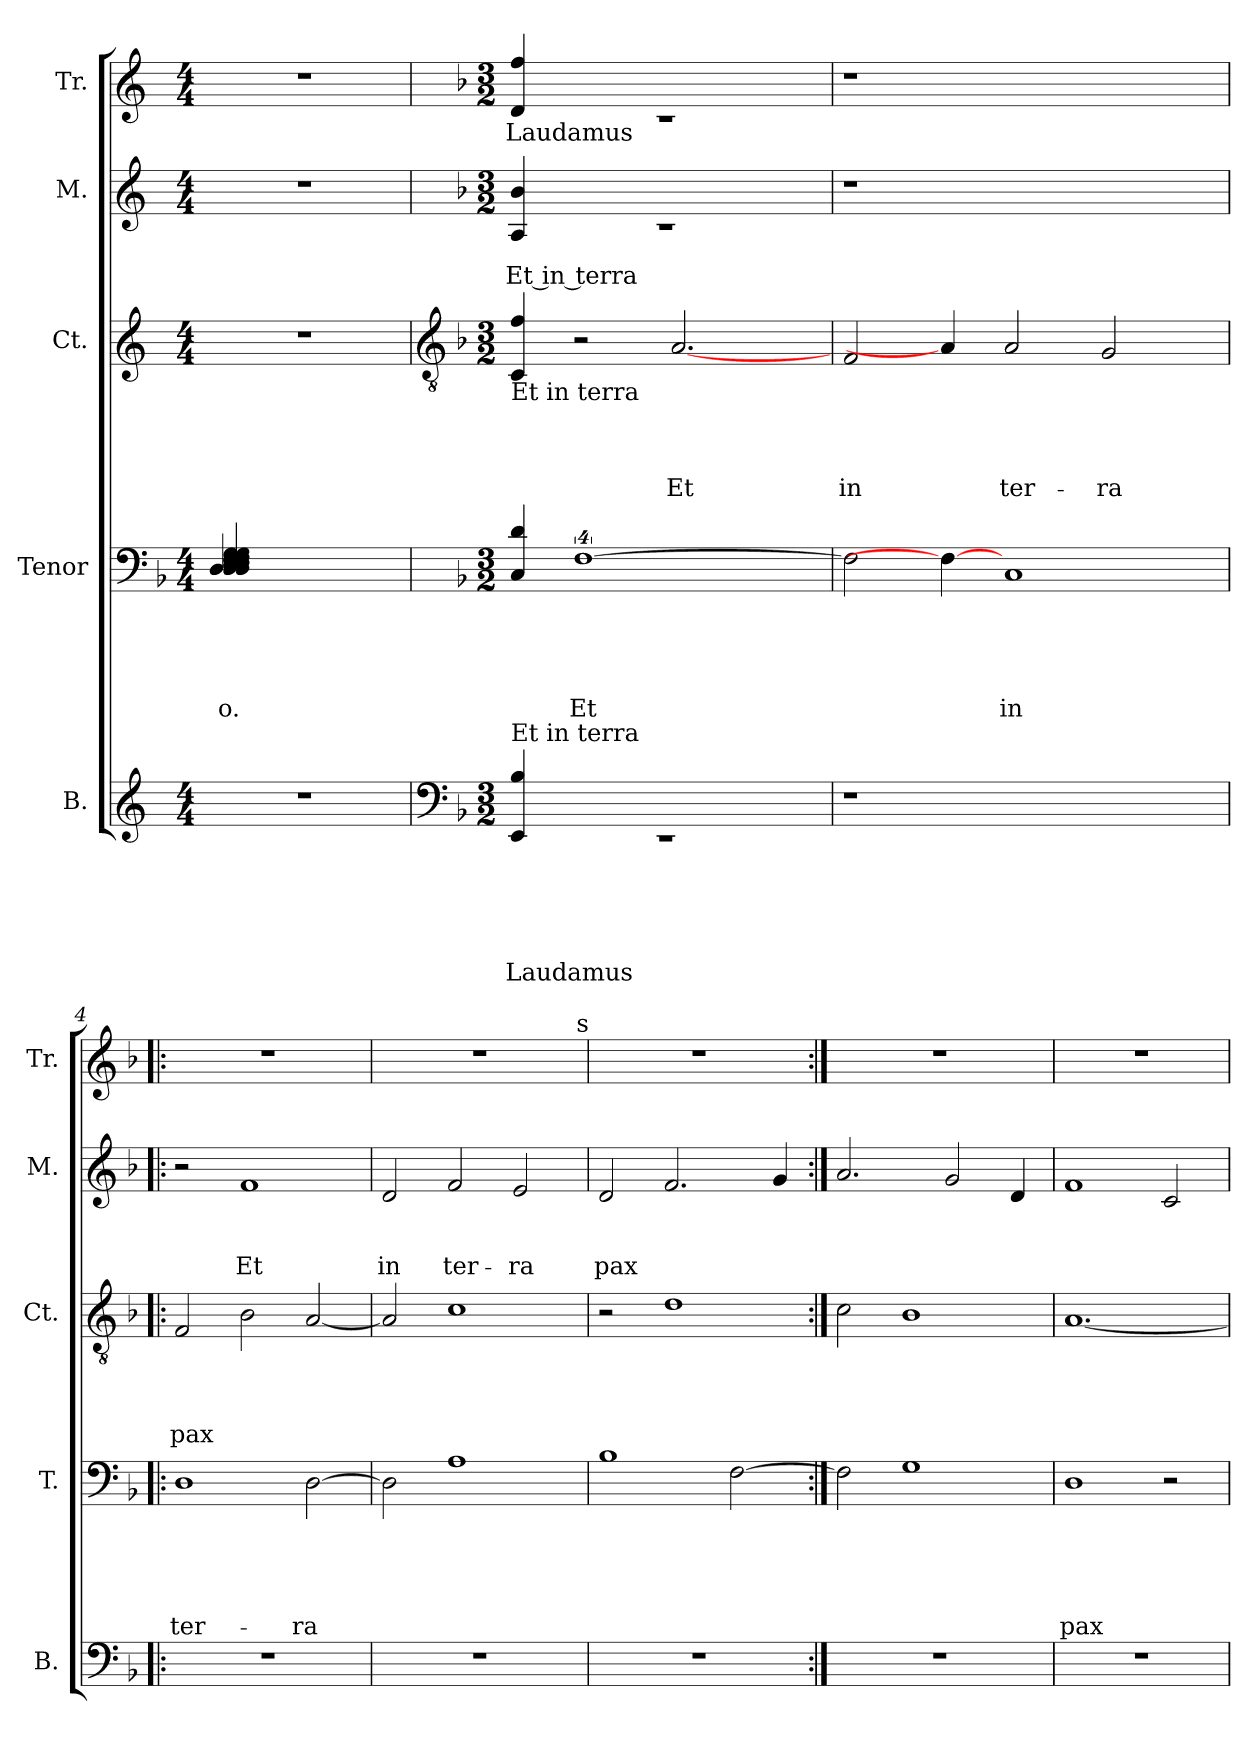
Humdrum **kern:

**kern	**text	**text	**text	**text	**text	**text	**kern	**text	**text	**text	**text	**text	**kern	**text	**text	**text	**text	**kern	**text	**text	**text	**kern	**text
*part5	*part5	*part5	*part5	*part5	*part5	*part5	*part4	*part4	*part4	*part4	*part4	*part4	*part3	*part3	*part3	*part3	*part3	*part2	*part2	*part2	*part2	*part1	*part1
*staff5	*staff5	*staff5	*staff5	*staff5	*staff5	*staff5	*staff4	*staff4	*staff4	*staff4	*staff4	*staff4	*staff3	*staff3	*staff3	*staff3	*staff3	*staff2	*staff2	*staff2	*staff2	*staff1	*staff1
*I"B.	*	*	*	*	*	*	*I"Tenor	*	*	*	*	*	*I"Ct.	*	*	*	*	*I"M.	*	*	*	*I"Tr.	*
*I'B.	*	*	*	*	*	*	*I'T.	*	*	*	*	*	*I'Ct.	*	*	*	*	*I'M.	*	*	*	*I'Tr.	*
*clefG2	*	*	*	*	*	*	*clefF4	*	*	*	*	*	*clefG2	*	*	*	*	*clefG2	*	*	*	*clefG2	*
*k[]	*	*	*	*	*	*	*k[b-]	*	*	*	*	*	*k[]	*	*	*	*	*k[]	*	*	*	*k[]	*
*C:	*	*	*	*	*	*	*F:	*	*	*	*	*	*C:	*	*	*	*	*C:	*	*	*	*C:	*
*M4/4	*	*	*	*	*	*	*M4/4	*	*	*	*	*	*M4/4	*	*	*	*	*M4/4	*	*	*	*M4/4	*
=1	=1	=1	=1	=1	=1	=1	=1	=1	=1	=1	=1	=1	=1	=1	=1	=1	=1	=1	=1	=1	=1	=1	=1
!	!	!	!	!	!	!	!	!	!	!	!	!LO:LY:b	!	!	!	!	!	!	!	!	!	!	!
*	*	*	*	*	*	*	*^	*	*	*	*	*	*	*	*	*	*	*	*	*	*	*	*
!	!	!	!	!	!	!	!	!	!	!	!	!	!LO:LY:b	!	!	!	!	!	!	!	!	!	!	!
1r	.	.	.	.	.	.	(4D/ 4D/ 4E/ 4E/ 4E/ 4E/ 4F/ 4F/ 4F/ 4F/ 4G/ 4G/	4D/	.	.	.	.	-o.	1r	.	.	.	.	1r	.	.	.	1r	.
.	.	.	.	.	.	.	2.ryy	2.ryy	.	.	.	.	.	.	.	.	.	.	.	.	.	.	.	.
*	*	*	*	*	*	*	*v	*v	*	*	*	*	*	*	*	*	*	*	*	*	*	*	*	*
!!LO:LB:g=z
=2	=2	=2	=2	=2	=2	=2	=2	=2	=2	=2	=2	=2	=2	=2	=2	=2	=2	=2	=2	=2	=2	=2	=2
*clefF4	*	*	*	*	*	*	*	*	*	*	*	*	*clefGv2	*	*	*	*	*	*	*	*	*	*
*k[b-]	*	*	*	*	*	*	*	*	*	*	*	*	*k[b-]	*	*	*	*	*k[b-]	*	*	*	*k[b-]	*
*F:	*	*	*	*	*	*	*	*	*	*	*	*	*F:	*	*	*	*	*F:	*	*	*	*F:	*
*M3/2	*	*	*	*	*	*	*M3/2	*	*	*	*	*	*M3/2	*	*	*	*	*M3/2	*	*	*	*M3/2	*
*^	*	*	*	*	*	*	*^	*	*	*	*	*	*	*	*	*	*	*^	*	*	*	*^	*
!	!	!	!	!	!	!	!	!	!	!	!	!	!	!	!LO:TX:b:t=Et in terra	!	!	!	!	!	!	!	!	!	!	!	!
!LO:TX:a:t=Et in terra	!	!	!	!	!	!	!	!	!	!	!	!	!	!	!	!	!	!	!	!	!	!	!	!	!	!	!
!	!LO:N:vis=1	!	!	!	!	!	!LO:LY:b:rj	!	!	!	!	!	!	!	!	!	!	!	!	!	!LO:N:vis=1	!	!LO:LY:b:rj	!	!	!LO:N:vis=1	!LO:LY:b:rj
*	*	*	*	*	*	*	*	*v	*v	*	*	*	*	*	*	*	*	*	*	*	*	*	*	*	*	*	*
4EE/ 4B-/	1.rEE	.	.	.	.	.	Laudamus-	4C/ 4d/	.	.	.	.	.	4C/ 4f/	.	.	.	.	4A/ 4b-/	1.rc	.	Et in terra	.	4d/ 4ff/	1.rc	Laudamus
!	!	!	!	!	!	!	!	!	!	!	!	!	!LO:LY:b	!	!	!	!	!	!	!	!	!	!	!	!	!
1ryy	.	.	.	.	.	.	.	[>4%5F	.	.	.	.	Et	2r	.	.	.	.	1ryy	.	.	.	.	1ryy	.	.
!	!	!	!	!	!	!	!	!	!	!	!	!	!	!	!	!	!	!LO:LY:b	!	!	!	!	!	!	!	!
.	.	.	.	.	.	.	.	.	.	.	.	.	.	[2.A	.	.	.	Et	.	.	.	.	.	.	.	.
4ryy	.	.	.	.	.	.	.	.	.	.	.	.	.	.	.	.	.	.	4ryy	.	.	.	.	4ryy	.	.
*	*	*	*	*	*	*	*	*	*	*	*	*	*	*	*	*	*	*	*v	*v	*	*	*	*	*	*
*v	*v	*	*	*	*	*	*	*	*	*	*	*	*	*	*	*	*	*	*	*	*	*	*v	*v	*
=3	=3	=3	=3	=3	=3	=3	=3	=3	=3	=3	=3	=3	=3	=3	=3	=3	=3	=3	=3	=3	=3	=3	=3
!LO:N:vis=1	!	!	!	!	!	!	!	!	!	!	!	!	!	!	!	!	!LO:LY:b	!LO:N:vis=1	!	!	!	!LO:N:vis=1	!
1.r	.	.	.	.	.	.	2F\]	.	.	.	.	.	2F/	.	.	.	in	1.r	.	.	.	1.r	.
.	.	.	.	.	.	.	4F_	.	.	.	.	.	4A]	.	.	.	.	.	.	.	.	.	.
!	!	!	!	!	!	!	!	!	!	!	!	!LO:LY:b	!	!	!	!	!LO:LY:b	!	!	!	!	!	!
.	.	.	.	.	.	.	1C	.	.	.	.	in	2A/	.	.	.	ter-	.	.	.	.	.	.
!	!	!	!	!	!	!	!	!	!	!	!	!	!	!	!	!	!LO:LY:b	!	!	!	!	!	!
.	.	.	.	.	.	.	.	.	.	.	.	.	2G/	.	.	.	-ra	.	.	.	.	.	.
4ryy	.	.	.	.	.	.	.	.	.	.	.	.	.	.	.	.	.	4ryy	.	.	.	4ryy	.
=4!|:	=4!|:	=4!|:	=4!|:	=4!|:	=4!|:	=4!|:	=4!|:	=4!|:	=4!|:	=4!|:	=4!|:	=4!|:	=4!|:	=4!|:	=4!|:	=4!|:	=4!|:	=4!|:	=4!|:	=4!|:	=4!|:	=4!|:	=4!|:
!LO:N:vis=1	!	!	!	!	!	!	!	!	!	!	!	!LO:LY:b	!	!	!	!	!LO:LY:b	!	!	!	!	!LO:N:vis=1	!
1.r	.	.	.	.	.	.	1D	.	.	.	.	ter-	2F/	.	.	.	pax	2r	.	.	.	1.r	.
!	!	!	!	!	!	!	!	!	!	!	!	!	!	!	!	!	!	!	!	!	!LO:LY:b	!	!
.	.	.	.	.	.	.	.	.	.	.	.	.	2B-\	.	.	.	.	1f	.	.	Et	.	.
!	!	!	!	!	!	!	!	!	!	!	!	!LO:LY:b	!	!	!	!	!	!	!	!	!	!	!
.	.	.	.	.	.	.	[>2D\	.	.	.	.	-ra	[<2A/	.	.	.	.	.	.	.	.	.	.
=5	=5	=5	=5	=5	=5	=5	=5	=5	=5	=5	=5	=5	=5	=5	=5	=5	=5	=5	=5	=5	=5	=5	=5
!LO:N:vis=1	!	!	!	!	!	!	!	!	!	!	!	!	!	!	!	!	!	!	!	!	!LO:LY:b	!LO:N:vis=1	!
*	*	*	*	*	*	*	*	*	*	*	*	*	*	*	*	*	*	*	*	*	*	*^	*
1.r	.	.	.	.	.	.	2D\]	.	.	.	.	.	2A/]	.	.	.	.	2d/	.	.	in	1.r	1ryy	.
!	!	!	!	!	!	!	!	!	!	!	!	!	!	!	!	!	!	!	!	!	!LO:LY:b	!	!	!
.	.	.	.	.	.	.	1A	.	.	.	.	.	1c	.	.	.	.	2f/	.	.	ter-	.	.	.
!	!	!	!	!	!	!	!	!	!	!	!	!	!	!	!	!	!	!	!	!	!LO:LY:b	!	!	!
.	.	.	.	.	.	.	.	.	.	.	.	.	.	.	.	.	.	2e/	.	.	-ra	.	4...ryy	.
!	!	!	!	!	!	!	!	!	!	!	!	!	!	!	!	!	!	!	!	!	!	!	!LO:TX:a:t=s	!
.	.	.	.	.	.	.	.	.	.	.	.	.	.	.	.	.	.	.	.	.	.	.	32ryy	.
=6	=6	=6	=6	=6	=6	=6	=6	=6	=6	=6	=6	=6	=6	=6	=6	=6	=6	=6	=6	=6	=6	=6	=6	=6
!LO:N:vis=1	!	!	!	!	!	!	!	!	!	!	!	!	!	!	!	!	!	!	!	!	!LO:LY:b	!LO:N:vis=1	!	!
*	*	*	*	*	*	*	*	*	*	*	*	*	*	*	*	*	*	*	*	*	*	*v	*v	*
1.r	.	.	.	.	.	.	1B-	.	.	.	.	.	2r	.	.	.	.	2d/	.	.	pax	1.r	.
.	.	.	.	.	.	.	.	.	.	.	.	.	1d	.	.	.	.	2.f/	.	.	.	.	.
.	.	.	.	.	.	.	[>2F\	.	.	.	.	.	.	.	.	.	.	.	.	.	.	.	.
.	.	.	.	.	.	.	.	.	.	.	.	.	.	.	.	.	.	4g/	.	.	.	.	.
=7:|!	=7:|!	=7:|!	=7:|!	=7:|!	=7:|!	=7:|!	=7:|!	=7:|!	=7:|!	=7:|!	=7:|!	=7:|!	=7:|!	=7:|!	=7:|!	=7:|!	=7:|!	=7:|!	=7:|!	=7:|!	=7:|!	=7:|!	=7:|!
!LO:N:vis=1	!	!	!	!	!	!	!	!	!	!	!	!	!	!	!	!	!	!	!	!	!	!LO:N:vis=1	!
1.r	.	.	.	.	.	.	2F\]	.	.	.	.	.	2c\	.	.	.	.	2.a/	.	.	.	1.r	.
.	.	.	.	.	.	.	1G	.	.	.	.	.	1B-	.	.	.	.	.	.	.	.	.	.
.	.	.	.	.	.	.	.	.	.	.	.	.	.	.	.	.	.	2g/	.	.	.	.	.
.	.	.	.	.	.	.	.	.	.	.	.	.	.	.	.	.	.	4d/	.	.	.	.	.
!!LO:LB:g=z
=8	=8	=8	=8	=8	=8	=8	=8	=8	=8	=8	=8	=8	=8	=8	=8	=8	=8	=8	=8	=8	=8	=8	=8
!	!	!	!	!	!	!	!	!	!	!	!	!LO:LY:b	!	!	!	!	!	!	!	!	!	!	!
1.r	.	.	.	.	.	.	1D	.	.	.	.	pax	[<1.A	.	.	.	.	1f	.	.	.	1.r	.
.	.	.	.	.	.	.	2r	.	.	.	.	.	.	.	.	.	.	2c/	.	.	.	.	.
=	=	=	=	=	=	=	=	=	=	=	=	=	=	=	=	=	=	=	=	=	=	=	=
*-	*-	*-	*-	*-	*-	*-	*-	*-	*-	*-	*-	*-	*-	*-	*-	*-	*-	*-	*-	*-	*-	*-	*-
